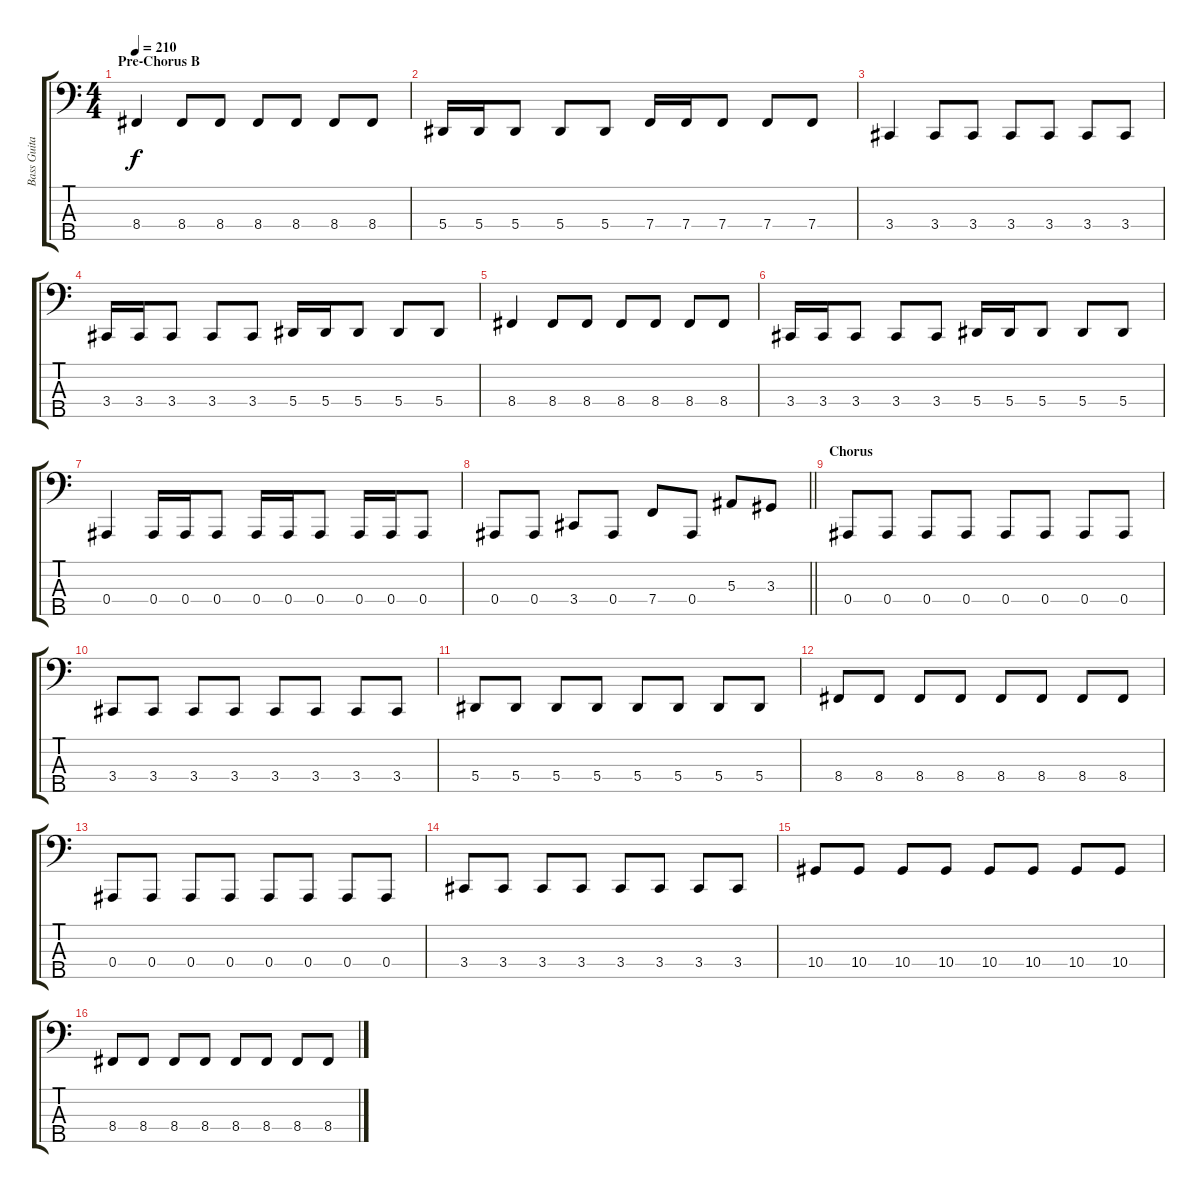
\track ("Bass Guitar" "Bass Guita") {instrument electricbassfinger}
\staff {score tabs}
\tuning (Eb2 Bb1 F1 Bb0 F0) {hide}
\ts (4 4)
\section ("" "Pre-Chorus B")
\tempo 210
\clef f4
\ks c
8.4.4{dy f} 8.4.8 8.4.8 8.4.8 8.4.8 8.4.8 8.4.8 |
5.4.16 5.4.16 5.4.8 5.4.8 5.4.8 7.4.16 7.4.16 7.4.8 7.4.8 7.4.8 |
3.4.4 3.4.8 3.4.8 3.4.8 3.4.8 3.4.8 3.4.8 |
3.4.16 3.4.16 3.4.8 3.4.8 3.4.8 5.4.16 5.4.16 5.4.8 5.4.8 5.4.8 |
8.4.4 8.4.8 8.4.8 8.4.8 8.4.8 8.4.8 8.4.8 |
3.4.16 3.4.16 3.4.8 3.4.8 3.4.8 5.4.16 5.4.16 5.4.8 5.4.8 5.4.8 |
0.4.4 0.4.16 0.4.16 0.4.8 0.4.16 0.4.16 0.4.8 0.4.16 0.4.16 0.4.8 |
\barLineRight lightlight
0.4.8 0.4.8 3.4.8 0.4.8 7.4.8 0.4.8 5.3.8 3.3.8 |
\section ("" "Chorus")
0.4.8 0.4.8 0.4.8 0.4.8 0.4.8 0.4.8 0.4.8 0.4.8 |
3.4.8 3.4.8 3.4.8 3.4.8 3.4.8 3.4.8 3.4.8 3.4.8 |
5.4.8 5.4.8 5.4.8 5.4.8 5.4.8 5.4.8 5.4.8 5.4.8 |
8.4.8 8.4.8 8.4.8 8.4.8 8.4.8 8.4.8 8.4.8 8.4.8 |
0.4.8 0.4.8 0.4.8 0.4.8 0.4.8 0.4.8 0.4.8 0.4.8 |
3.4.8 3.4.8 3.4.8 3.4.8 3.4.8 3.4.8 3.4.8 3.4.8 |
10.4.8 10.4.8 10.4.8 10.4.8 10.4.8 10.4.8 10.4.8 10.4.8 |
8.4.8 8.4.8 8.4.8 8.4.8 8.4.8 8.4.8 8.4.8 8.4.8
